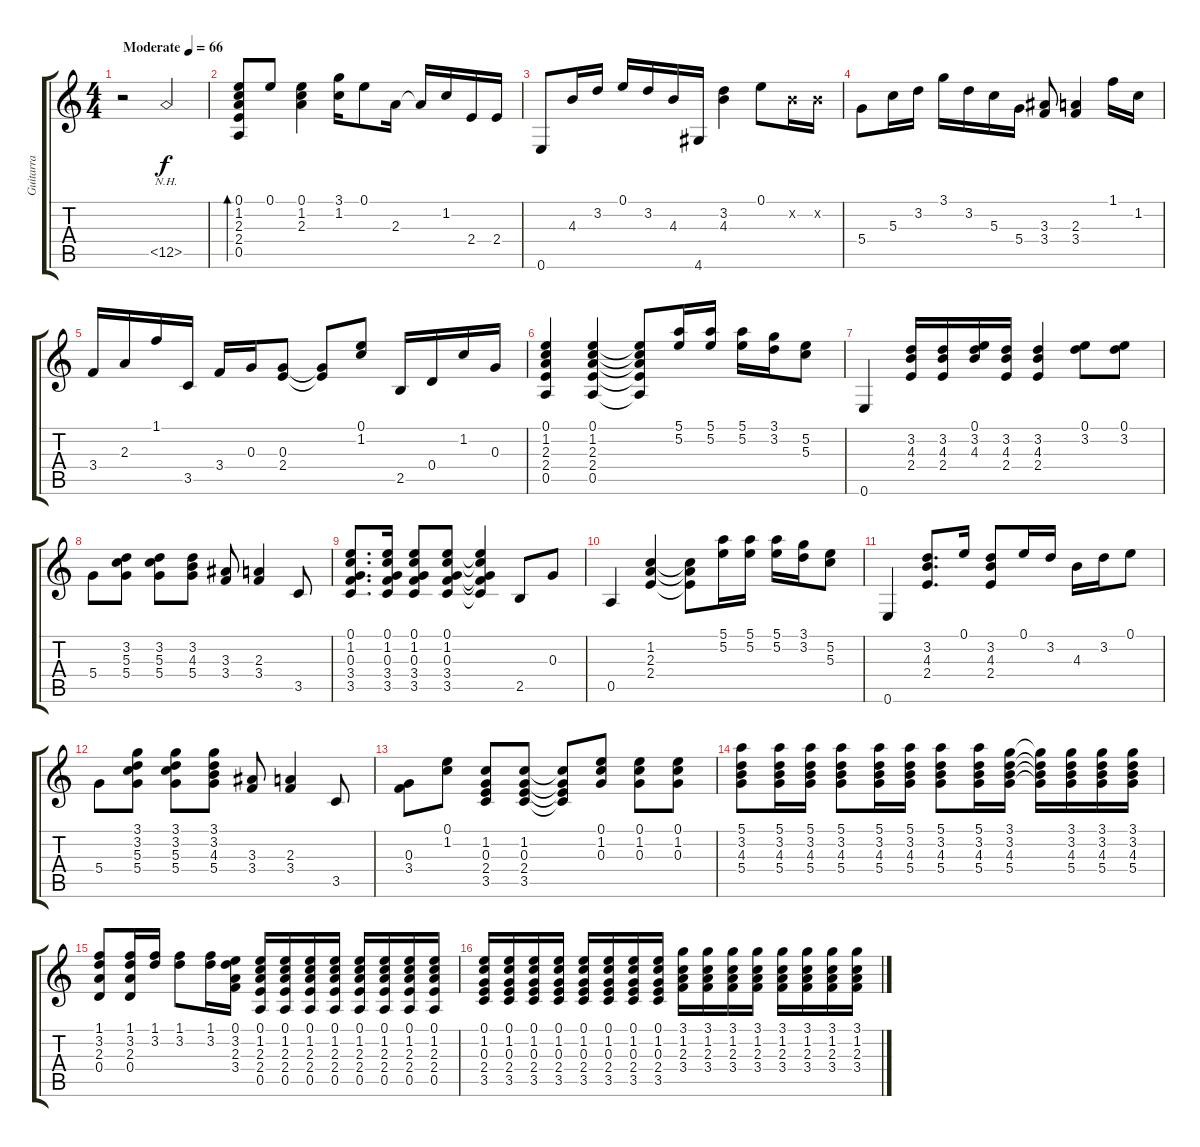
\track ("Guitarra" "Guitarra") {instrument acousticguitarsteel}
\staff {score tabs}
\tuning (E4 B3 G3 D3 A2 E2) {hide}
\ts (4 4)
\tempo (66 "Moderate")
\clef g2
\ks c
r.2{dy f instrument acousticguitarsteel} 12.5{nh}.2 |
(0.1 1.2 2.3 2.4 0.5).8{bd 60} 0.1.8 (0.1 1.2 2.3).4 (3.1 1.2).16 0.1.8 2.3.16 2.3{t}.16 1.2.16 2.4.16 2.4.16 |
0.6.8 4.3.16 3.2.16 0.1.16 3.2.16 4.3.16 4.6.16 (3.2 4.3).4 0.1.8 0.2{x}.16 0.2{x}.16 |
5.4.8 5.3.16 3.2.16 3.1.16 3.2.16 5.3.16 5.4.16 (3.3 3.4).8 (2.3 3.4).4 1.1.16 1.2.16 |
3.4.16 2.3.16 1.1.16 3.5.16 3.4.16 0.3.16 (0.3 2.4).8 (0.3{t} 2.4{t}).8 (0.1 1.2).8 2.5.16 0.4.16 1.2.16 0.3.16 |
(0.1 1.2 2.3 2.4 0.5).4 (0.1 1.2 2.3 2.4 0.5).4 (0.1{t} 1.2{t} 2.3{t} 2.4{t} 0.5{t}).8 (5.1 5.2).16 (5.1 5.2).16 (5.1 5.2).16 (3.1 3.2).16 (5.2 5.3).8 |
0.6.4 (3.2 4.3 2.4).16 (3.2 4.3 2.4).16 (0.1 3.2 4.3).16 (3.2 4.3 2.4).16 (3.2 4.3 2.4).4 (0.1 3.2).8 (0.1 3.2).8 |
5.4.8 (3.2 5.3 5.4).8 (3.2 5.3 5.4).8 (3.2 4.3 5.4).8 (3.3 3.4).8 (2.3 3.4).4 3.5.8 |
(0.1 1.2 0.3 3.4 3.5).8{d} (0.1 1.2 0.3 3.4 3.5).16 (0.1 1.2 0.3 3.4 3.5).8 (0.1 1.2 0.3 3.4 3.5).8 (0.1{t} 1.2{t} 0.3{t} 3.4{t} 3.5{t}).4 2.5.8 0.3.8 |
0.5.4 (1.2 2.3 2.4).4 (1.2{t} 2.3{t} 2.4{t}).8 (5.1 5.2).16 (5.1 5.2).16 (5.1 5.2).16 (3.1 3.2).16 (5.2 5.3).8 |
0.6.4 (3.2 4.3 2.4).8{d} 0.1.16 (3.2 4.3 2.4).8 0.1.16 3.2.16 4.3.16 3.2.16 0.1.8 |
5.4.8 (3.1 3.2 5.3 5.4).8 (3.1 3.2 5.3 5.4).8 (3.1 3.2 4.3 5.4).8 (3.3 3.4).8 (2.3 3.4).4 3.5.8 |
(0.3 3.4).8 (0.1 1.2).8 (1.2 0.3 2.4 3.5).8 (1.2 0.3 2.4 3.5).8 (1.2{t} 0.3{t} 2.4{t} 3.5{t}).8 (0.1 1.2 0.3).8 (0.1 1.2 0.3).8 (0.1 1.2 0.3).8 |
(5.1 3.2 4.3 5.4).8 (5.1 3.2 4.3 5.4).16 (5.1 3.2 4.3 5.4).16 (5.1 3.2 4.3 5.4).8 (5.1 3.2 4.3 5.4).16 (5.1 3.2 4.3 5.4).16 (5.1 3.2 4.3 5.4).8 (5.1 3.2 4.3 5.4).16 (3.1 3.2 4.3 5.4).16 (3.1{t} 3.2{t} 4.3{t} 5.4{t}).16 (3.1 3.2 4.3 5.4).16 (3.1 3.2 4.3 5.4).16 (3.1 3.2 4.3 5.4).16 |
(1.1 3.2 2.3 0.4).8 (1.1 3.2 2.3 0.4).16 (1.1 3.2).16 (1.1 3.2).8 (1.1 3.2).16 (0.1 3.2 2.3 3.4).16 (0.1 1.2 2.3 2.4 0.5).16 (0.1 1.2 2.3 2.4 0.5).16 (0.1 1.2 2.3 2.4 0.5).16 (0.1 1.2 2.3 2.4 0.5).16 (0.1 1.2 2.3 2.4 0.5).16 (0.1 1.2 2.3 2.4 0.5).16 (0.1 1.2 2.3 2.4 0.5).16 (0.1 1.2 2.3 2.4 0.5).16 |
(0.1 1.2 0.3 2.4 3.5).16 (0.1 1.2 0.3 2.4 3.5).16 (0.1 1.2 0.3 2.4 3.5).16 (0.1 1.2 0.3 2.4 3.5).16 (0.1 1.2 0.3 2.4 3.5).16 (0.1 1.2 0.3 2.4 3.5).16 (0.1 1.2 0.3 2.4 3.5).16 (0.1 1.2 0.3 2.4 3.5).16 (3.1 1.2 2.3 3.4).16 (3.1 1.2 2.3 3.4).16 (3.1 1.2 2.3 3.4).16 (3.1 1.2 2.3 3.4).16 (3.1 1.2 2.3 3.4).16 (3.1 1.2 2.3 3.4).16 (3.1 1.2 2.3 3.4).16 (3.1 1.2 2.3 3.4).16
